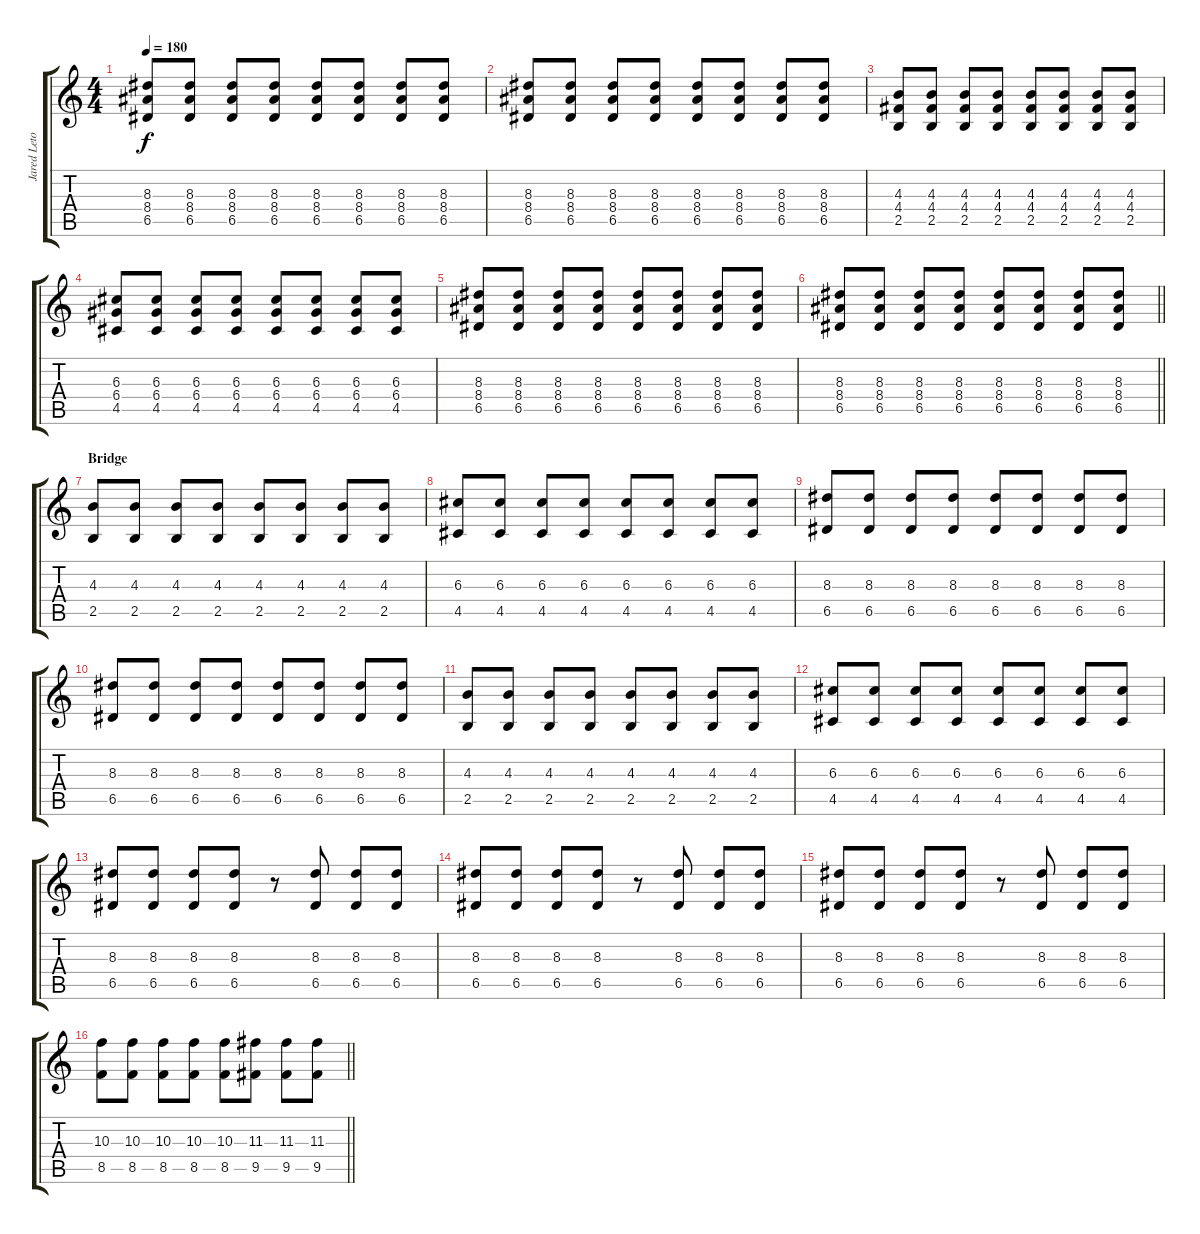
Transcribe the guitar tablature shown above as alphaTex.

\track ("Jared Leto [Guitar]" "Jared Leto") {instrument distortionguitar}
\staff {score tabs}
\tuning (E4 B3 G3 D3 A2 D2) {hide}
\ts (4 4)
\tempo 180
\clef g2
\ks c
(8.3 8.4 6.5).8{dy f} (8.3 8.4 6.5).8 (8.3 8.4 6.5).8 (8.3 8.4 6.5).8 (8.3 8.4 6.5).8 (8.3 8.4 6.5).8 (8.3 8.4 6.5).8 (8.3 8.4 6.5).8 |
(8.3 8.4 6.5).8 (8.3 8.4 6.5).8 (8.3 8.4 6.5).8 (8.3 8.4 6.5).8 (8.3 8.4 6.5).8 (8.3 8.4 6.5).8 (8.3 8.4 6.5).8 (8.3 8.4 6.5).8 |
(4.3 4.4 2.5).8 (4.3 4.4 2.5).8 (4.3 4.4 2.5).8 (4.3 4.4 2.5).8 (4.3 4.4 2.5).8 (4.3 4.4 2.5).8 (4.3 4.4 2.5).8 (4.3 4.4 2.5).8 |
(6.3 6.4 4.5).8 (6.3 6.4 4.5).8 (6.3 6.4 4.5).8 (6.3 6.4 4.5).8 (6.3 6.4 4.5).8 (6.3 6.4 4.5).8 (6.3 6.4 4.5).8 (6.3 6.4 4.5).8 |
(8.3 8.4 6.5).8 (8.3 8.4 6.5).8 (8.3 8.4 6.5).8 (8.3 8.4 6.5).8 (8.3 8.4 6.5).8 (8.3 8.4 6.5).8 (8.3 8.4 6.5).8 (8.3 8.4 6.5).8 |
\barLineRight lightlight
(8.3 8.4 6.5).8 (8.3 8.4 6.5).8 (8.3 8.4 6.5).8 (8.3 8.4 6.5).8 (8.3 8.4 6.5).8 (8.3 8.4 6.5).8 (8.3 8.4 6.5).8 (8.3 8.4 6.5).8 |
\section ("" "Bridge")
(4.3 2.5).8 (4.3 2.5).8 (4.3 2.5).8 (4.3 2.5).8 (4.3 2.5).8 (4.3 2.5).8 (4.3 2.5).8 (4.3 2.5).8 |
(6.3 4.5).8 (6.3 4.5).8 (6.3 4.5).8 (6.3 4.5).8 (6.3 4.5).8 (6.3 4.5).8 (6.3 4.5).8 (6.3 4.5).8 |
(8.3 6.5).8 (8.3 6.5).8 (8.3 6.5).8 (8.3 6.5).8 (8.3 6.5).8 (8.3 6.5).8 (8.3 6.5).8 (8.3 6.5).8 |
(8.3 6.5).8 (8.3 6.5).8 (8.3 6.5).8 (8.3 6.5).8 (8.3 6.5).8 (8.3 6.5).8 (8.3 6.5).8 (8.3 6.5).8 |
(4.3 2.5).8 (4.3 2.5).8 (4.3 2.5).8 (4.3 2.5).8 (4.3 2.5).8 (4.3 2.5).8 (4.3 2.5).8 (4.3 2.5).8 |
(6.3 4.5).8 (6.3 4.5).8 (6.3 4.5).8 (6.3 4.5).8 (6.3 4.5).8 (6.3 4.5).8 (6.3 4.5).8 (6.3 4.5).8 |
(8.3 6.5).8 (8.3 6.5).8 (8.3 6.5).8 (8.3 6.5).8 r.8 (8.3 6.5).8 (8.3 6.5).8 (8.3 6.5).8 |
(8.3 6.5).8 (8.3 6.5).8 (8.3 6.5).8 (8.3 6.5).8 r.8 (8.3 6.5).8 (8.3 6.5).8 (8.3 6.5).8 |
(8.3 6.5).8 (8.3 6.5).8 (8.3 6.5).8 (8.3 6.5).8 r.8 (8.3 6.5).8 (8.3 6.5).8 (8.3 6.5).8 |
\barLineRight lightlight
(10.3 8.5).8 (10.3 8.5).8 (10.3 8.5).8 (10.3 8.5).8 (10.3 8.5).8 (11.3 9.5).8 (11.3 9.5).8 (11.3 9.5).8
